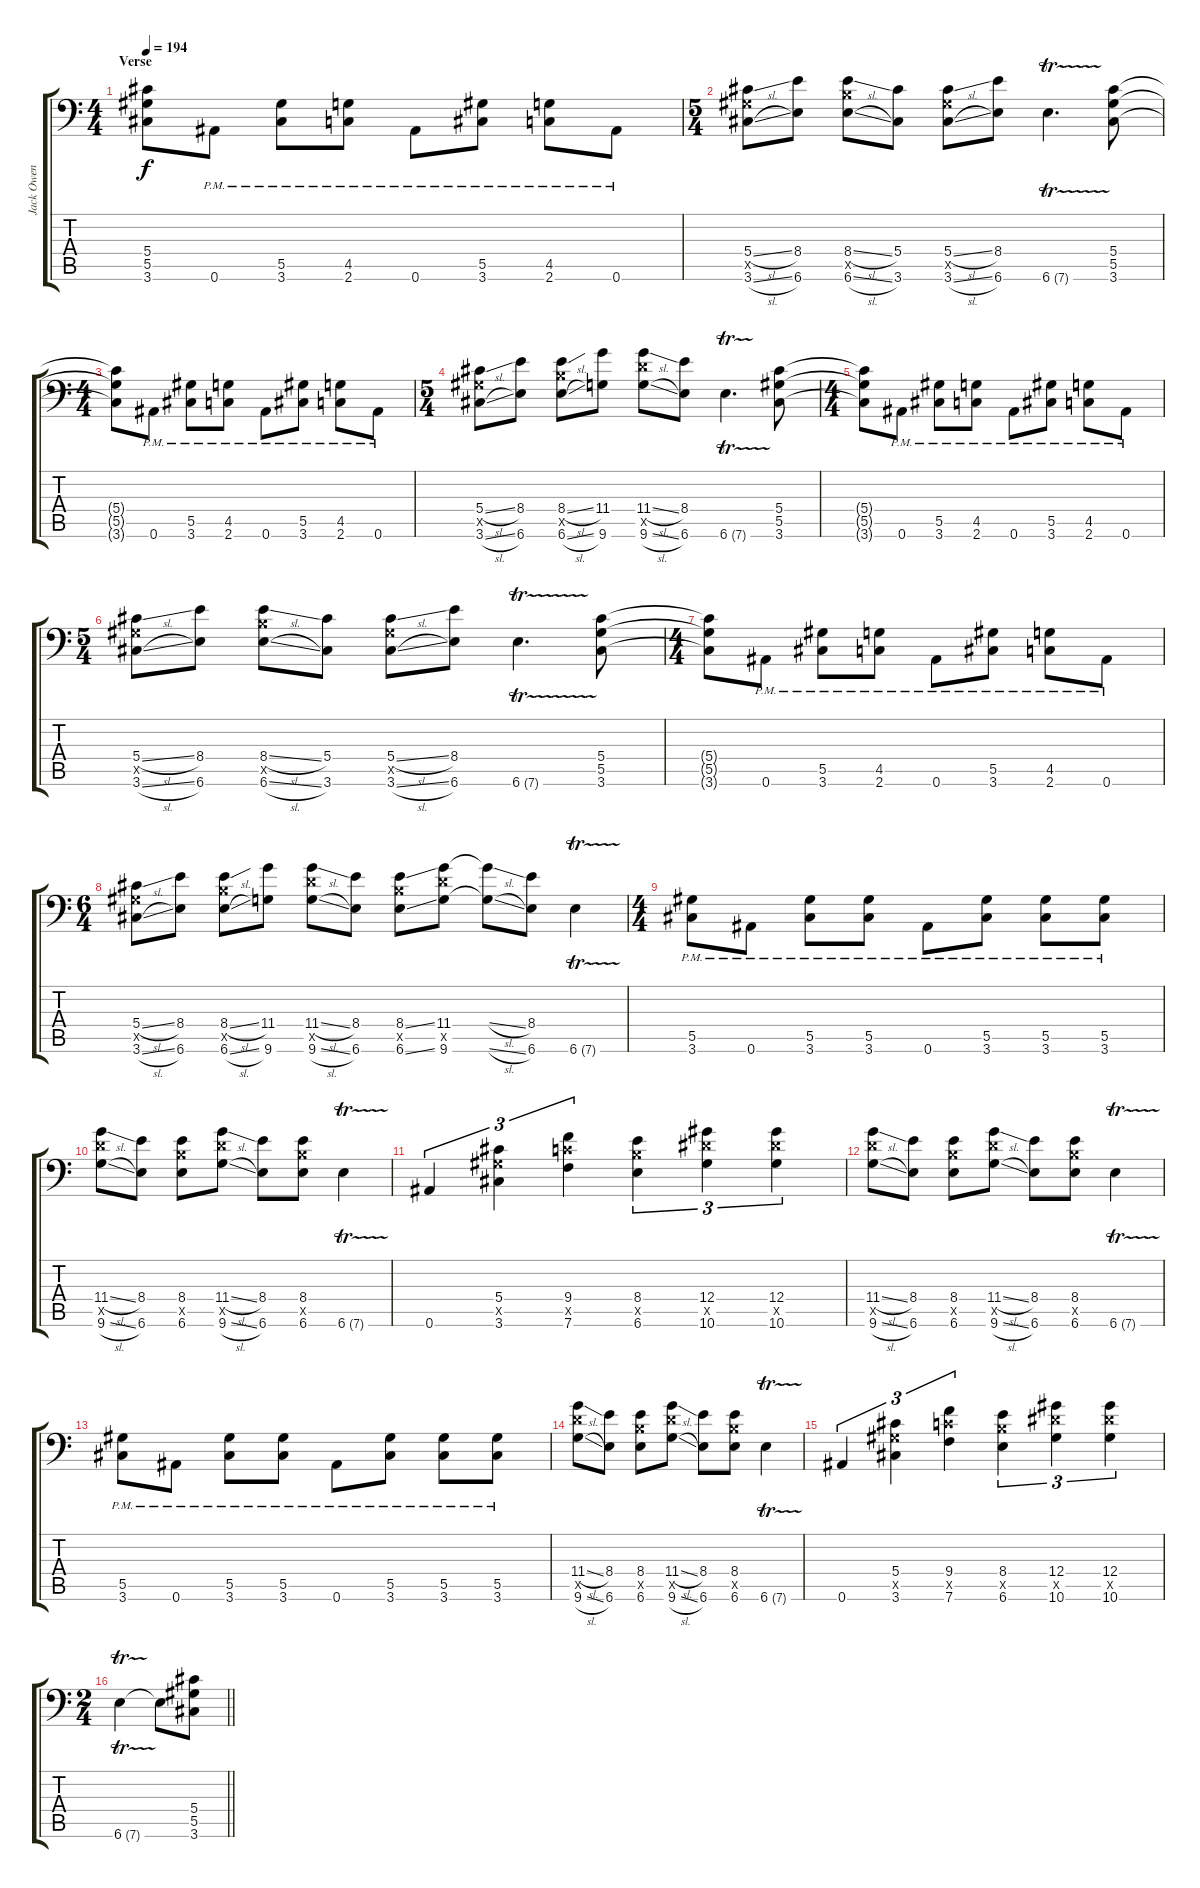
\track ("Jack Owen" "Jack Owen") {instrument distortionguitar}
\staff {score tabs}
\tuning (Bb3 F3 Db3 Ab2 Eb2 Bb1) {hide}
\ts (4 4)
\section ("" "Verse")
\tempo 194
\clef f4
\ks c
(5.4{t} 5.5{t} 3.6{t}).8{dy f} 0.6{pm}.8 (5.5{pm} 3.6{pm}).8 (4.5{pm} 2.6{pm}).8 0.6{pm}.8 (5.5{pm} 3.6{pm}).8 (4.5{pm} 2.6{pm}).8 0.6{pm}.8 |
\ts (5 4)
(5.4{sl} 5.5{x} 3.6{sl}).8 (8.4 6.6).8 (8.4{sl} 8.5{x} 6.6{sl}).8 (5.4 3.6).8 (5.4{sl} 5.5{x} 3.6{sl}).8 (8.4 6.6).8 6.6{tr (7 16)}.4{d} (5.4 5.5 3.6).8 |
\ts (4 4)
(5.4{t} 5.5{t} 3.6{t}).8 0.6{pm}.8 (5.5{pm} 3.6{pm}).8 (4.5{pm} 2.6{pm}).8 0.6{pm}.8 (5.5{pm} 3.6{pm}).8 (4.5{pm} 2.6{pm}).8 0.6{pm}.8 |
\ts (5 4)
(5.4{sl} 5.5{x} 3.6{sl}).8 (8.4 6.6).8 (8.4{sl} 8.5{x} 6.6{sl}).8 (11.4 9.6).8 (11.4{sl} 11.5{x} 9.6{sl}).8 (8.4 6.6).8 6.6{tr (7 16)}.4{d} (5.4 5.5 3.6).8 |
\ts (4 4)
(5.4{t} 5.5{t} 3.6{t}).8 0.6{pm}.8 (5.5{pm} 3.6{pm}).8 (4.5{pm} 2.6{pm}).8 0.6{pm}.8 (5.5{pm} 3.6{pm}).8 (4.5{pm} 2.6{pm}).8 0.6{pm}.8 |
\ts (5 4)
(5.4{sl} 5.5{x} 3.6{sl}).8 (8.4 6.6).8 (8.4{sl} 8.5{x} 6.6{sl}).8 (5.4 3.6).8 (5.4{sl} 5.5{x} 3.6{sl}).8 (8.4 6.6).8 6.6{tr (7 16)}.4{d} (5.4 5.5 3.6).8 |
\ts (4 4)
(5.4{t} 5.5{t} 3.6{t}).8 0.6{pm}.8 (5.5{pm} 3.6{pm}).8 (4.5{pm} 2.6{pm}).8 0.6{pm}.8 (5.5{pm} 3.6{pm}).8 (4.5{pm} 2.6{pm}).8 0.6{pm}.8 |
\ts (6 4)
(5.4{sl} 5.5{x} 3.6{sl}).8 (8.4 6.6).8 (8.4{sl} 8.5{x} 6.6{sl}).8 (11.4 9.6).8 (11.4{sl} 11.5{x} 9.6{sl}).8 (8.4 6.6).8 (8.4{ss} 8.5{x} 6.6{ss}).8 (11.4 11.5{x} 9.6).8 (11.4{sl t} 9.6{sl t}).8 (8.4 6.6).8 6.6{tr (7 16)}.4 |
\ts (4 4)
(5.5{pm} 3.6{pm}).8 0.6{pm}.8 (5.5{pm} 3.6{pm}).8 (5.5{pm} 3.6{pm}).8 0.6{pm}.8 (5.5{pm} 3.6{pm}).8 (5.5{pm} 3.6{pm}).8 (5.5{pm} 3.6{pm}).8 |
(11.4{sl} 11.5{x} 9.6{sl}).8 (8.4 6.6).8 (8.4 8.5{x} 6.6).8 (11.4{sl} 11.5{x} 9.6{sl}).8 (8.4 6.6).8 (8.4 8.5{x} 6.6).8 6.6{tr (7 16)}.4 |
0.6.4{tu (3 2)} (5.4 5.5{x} 3.6).4{tu (3 2)} (9.4 9.5{x} 7.6).4{tu (3 2)} (8.4 8.5{x} 6.6).4{tu (3 2)} (12.4 12.5{x} 10.6).4{tu (3 2)} (12.4 12.5{x} 10.6).4{tu (3 2)} |
(11.4{sl} 11.5{x} 9.6{sl}).8 (8.4 6.6).8 (8.4 8.5{x} 6.6).8 (11.4{sl} 11.5{x} 9.6{sl}).8 (8.4 6.6).8 (8.4 8.5{x} 6.6).8 6.6{tr (7 16)}.4 |
(5.5{pm} 3.6{pm}).8 0.6{pm}.8 (5.5{pm} 3.6{pm}).8 (5.5{pm} 3.6{pm}).8 0.6{pm}.8 (5.5{pm} 3.6{pm}).8 (5.5{pm} 3.6{pm}).8 (5.5{pm} 3.6{pm}).8 |
(11.4{sl} 11.5{x} 9.6{sl}).8 (8.4 6.6).8 (8.4 8.5{x} 6.6).8 (11.4{sl} 11.5{x} 9.6{sl}).8 (8.4 6.6).8 (8.4 8.5{x} 6.6).8 6.6{tr (7 16)}.4 |
0.6.4{tu (3 2)} (5.4 5.5{x} 3.6).4{tu (3 2)} (9.4 9.5{x} 7.6).4{tu (3 2)} (8.4 8.5{x} 6.6).4{tu (3 2)} (12.4 12.5{x} 10.6).4{tu (3 2)} (12.4 12.5{x} 10.6).4{tu (3 2)} |
\ts (2 4)
\barLineRight lightlight
6.6{tr (7 16)}.4 6.6{t}.8 (5.4 5.5 3.6).8
